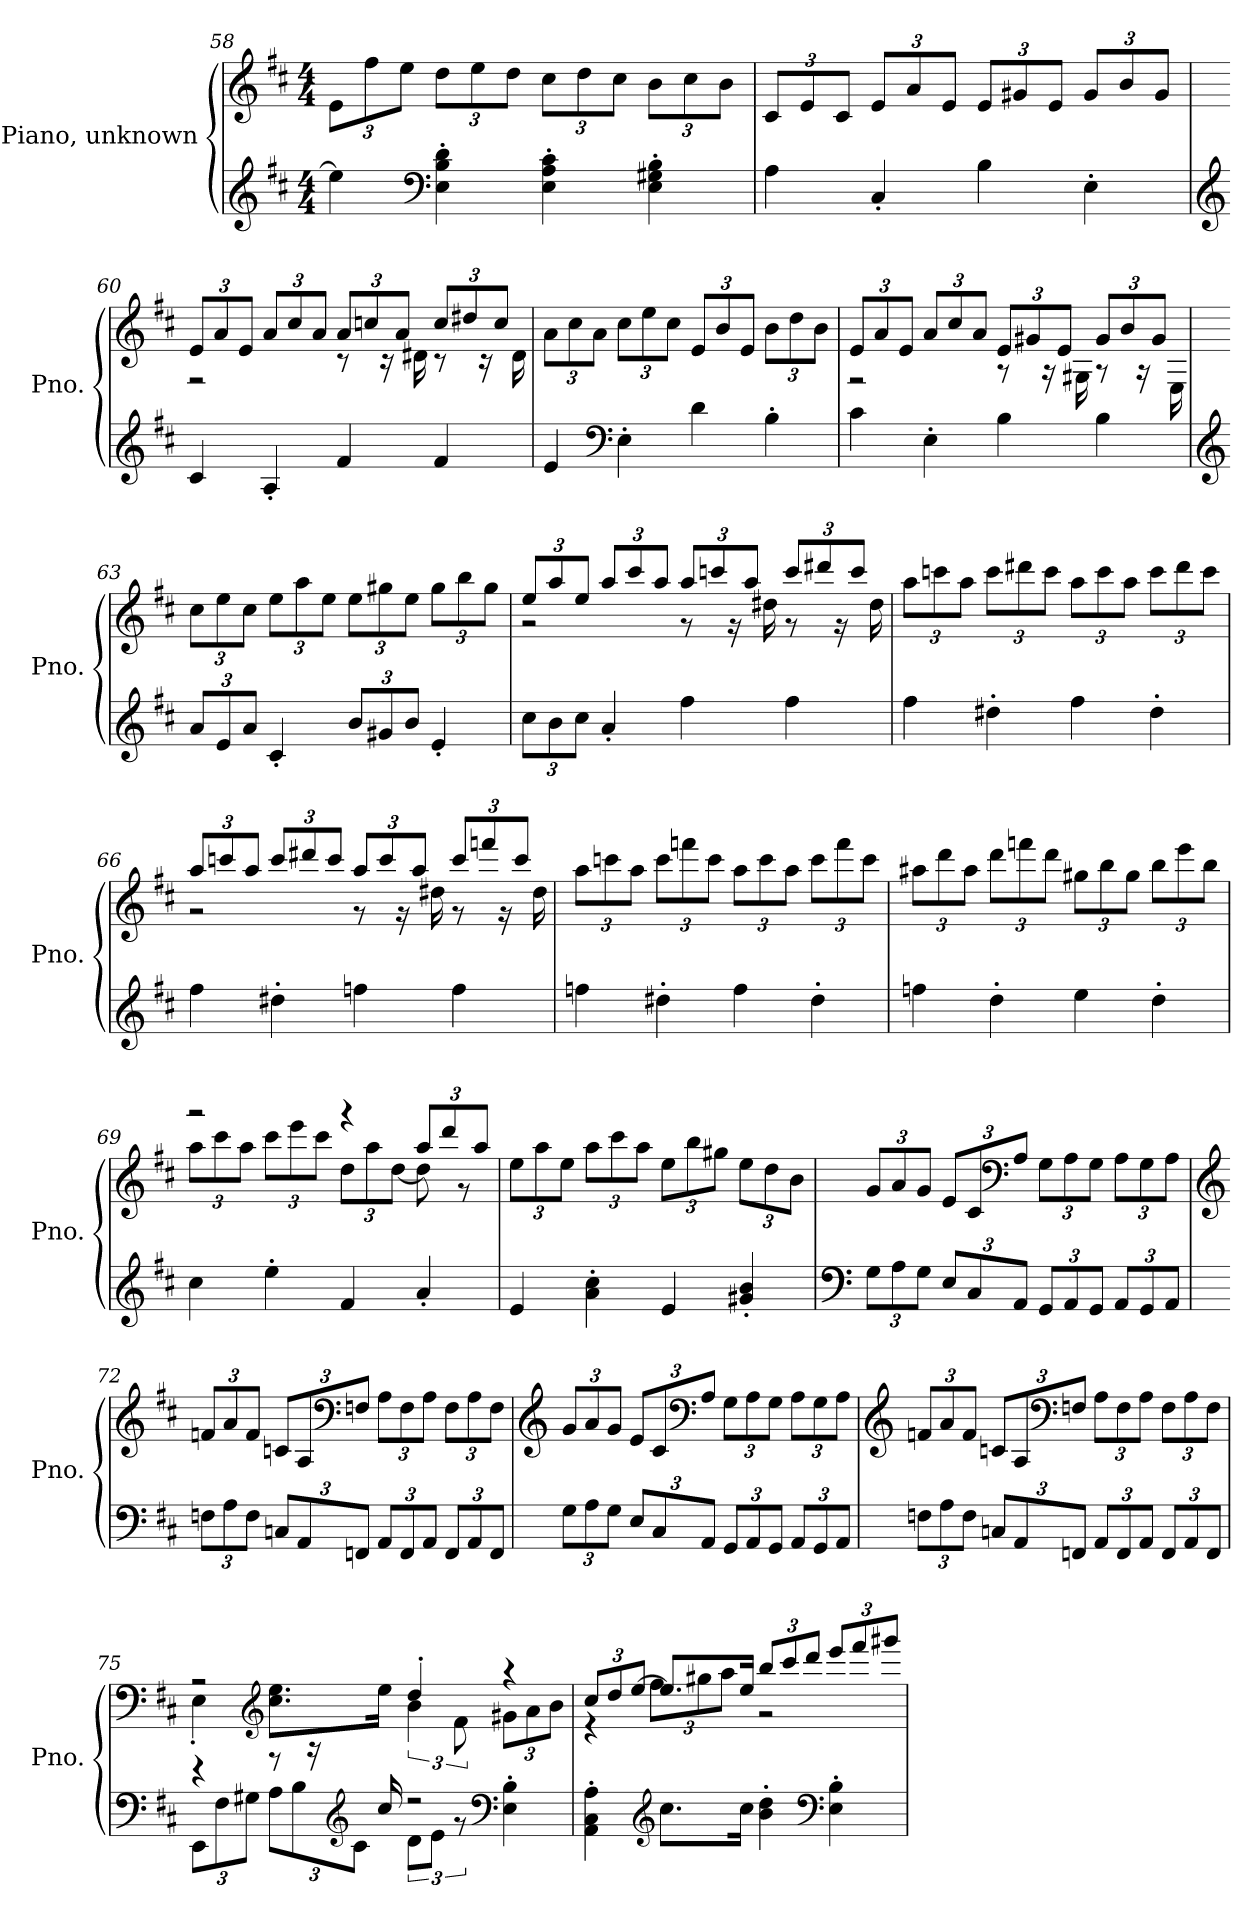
**kern	**kern
*part1	*part1
*staff2	*staff1
*I"Piano, unknown	*
*I'Pno.	*
!!LO:LB:g=z
*clefG2	*clefG2
*k[f#c#]	*k[f#c#]
*M4/4	*M4/4
*	*Xbrackettup
=58	=58
4ee\]	12e\L
.	12ff#\
.	12ee\J
*clefF4	*
4E\' 4B\' 4d\'	12dd\L
.	12ee\
.	12dd\J
4E\' 4A\' 4c#\'	12cc#\L
.	12dd\
.	12cc#\J
4E\' 4G#X\' 4B\'	12b\L
.	12cc#\
.	12b\J
=59	=59
4A\	12c#/L
.	12e/
.	12c#/J
4C#'/	12e/L
.	12a/
.	12e/J
4B\	12e/L
.	12g#X/
.	12e/J
4E'\	12g#/L
.	12b/
.	12g#/J
=60	=60
*clefG2	*
*	*^
4c#/	12e/L	2r
.	12a/	.
.	12e/J	.
4A'/	12a/L	.
.	12cc#/	.
.	12a/J	.
4f#/	12a/L	8r
.	12ccn/	.
.	.	16r
.	12a/J	.
.	.	16d#X\
4f#/	12cc/L	8r
.	12dd#X/	.
.	.	16r
.	12cc/J	.
.	.	16d#\
*	*v	*v
!!LO:LB:g=z
=61	=61
4e/	12a\L
.	12cc#\
.	12a\J
*clefF4	*
4E'\	12cc#\L
.	12ee\
.	12cc#\J
4d\	12e/L
.	12b/
.	12e/J
4B'\	12b\L
.	12dd\
.	12b\J
=62	=62
*	*^
4c#\	12e/L	2r
.	12a/	.
.	12e/J	.
4E'\	12a/L	.
.	12cc#/	.
.	12a/J	.
4B\	12e/L	8r
.	12g#X/	.
.	.	16r
.	12e/J	.
.	.	16G#X\
4B\	12g#/L	8r
.	12b/	.
.	.	16r
.	12g#/J	.
.	.	16E\
*	*v	*v
=63	=63
*clefG2	*
*Xbrackettup	*
12a/L	12cc#\L
12e/	12ee\
12a/J	12cc#\J
4c#'/	12ee\L
.	12aa\
.	12ee\J
12b/L	12ee\L
12g#X/	12gg#X\
12b/J	12ee\J
4e'/	12gg#\L
.	12bb\
.	12gg#\J
!!LO:PB:g=z
=64	=64
*	*^
12cc#\L	12ee/L	2r
12b\	12aa/	.
12cc#\J	12ee/J	.
4a'/	12aa/L	.
.	12ccc#/	.
.	12aa/J	.
4ff#\	12aa/L	8r
.	12cccn/	.
.	.	16r
.	12aa/J	.
.	.	16dd#X\
4ff#\	12ccc/L	8r
.	12ddd#X/	.
.	.	16r
.	12ccc/J	.
.	.	16dd#\
*	*v	*v
=65	=65
4ff#\	12aa\L
.	12cccn\
.	12aa\J
4dd#X'\	12ccc\L
.	12ddd#X\
.	12ccc\J
4ff#\	12aa\L
.	12ccc\
.	12aa\J
4dd#'\	12ccc\L
.	12ddd#\
.	12ccc\J
!!LO:LB:g=z
=66	=66
*	*^
4ff#\	12aa/L	2r
.	12cccn/	.
.	12aa/J	.
4dd#X'\	12ccc/L	.
.	12ddd#X/	.
.	12ccc/J	.
4ffn\	12aa/L	8r
.	12ccc/	.
.	.	16r
.	12aa/J	.
.	.	16dd#X\
4ff\	12ccc/L	8r
.	12fffn/	.
.	.	16r
.	12ccc/J	.
.	.	16dd#\
*	*v	*v
=67	=67
4ffn\	12aa\L
.	12cccn\
.	12aa\J
4dd#X'\	12ccc\L
.	12fffn\
.	12ccc\J
4ff\	12aa\L
.	12ccc\
.	12aa\J
4dd#'\	12ccc\L
.	12fff\
.	12ccc\J
!!LO:LB:g=z
=68	=68
4ffn\	12aa#X\L
.	12ddd\
.	12aa#\J
4dd'\	12ddd\L
.	12fffn\
.	12ddd\J
4ee\	12gg#X\L
.	12bb\
.	12gg#\J
4dd'\	12bb\L
.	12eee\
.	12bb\J
=69	=69
*	*^
4cc#\	2r	12aa\L
.	.	12ccc#\
.	.	12aa\J
4ee'\	.	12ccc#\L
.	.	12eee\
.	.	12ccc#\J
4f#/	4r	12dd\L
.	.	12aa\
.	.	[12dd\J
4a'/	12aa/L	8dd\]
.	12ddd/	.
.	.	8r
.	12aa/J	.
*	*v	*v
!!LO:LB:g=z
=70	=70
4e/	12ee\L
.	12aa\
.	12ee\J
4a\' 4cc#\'	12aa\L
.	12ccc#\
.	12aa\J
4e/	12ee\L
.	12bb\
.	12gg#X\J
4g#X/' 4b/'	12ee\L
.	12dd\
.	12b\J
=71	=71
*clefF4	*
12G\L	12g/L
12A\	12a/
12G\J	12g/J
12E/L	12e/L
12C#/	12c#/
*	*clefF4
12AA/J	12A/J
12GG/L	12G\L
12AA/	12A\
12GG/J	12G\J
12AA/L	12A\L
12GG/	12G\
12AA/J	12A\J
!!LO:LB:g=z
=72	=72
*	*clefG2
12Fn\L	12fn/L
12A\	12a/
12F\J	12f/J
12Cn/L	12cn/L
12AA/	12A/
*	*clefF4
12FFn/J	12Fn/J
12AA/L	12A\L
12FF/	12F\
12AA/J	12A\J
12FF/L	12F\L
12AA/	12A\
12FF/J	12F\J
=73	=73
*	*clefG2
12G\L	12g/L
12A\	12a/
12G\J	12g/J
12E/L	12e/L
12C#/	12c#/
*	*clefF4
12AA/J	12A/J
12GG/L	12G\L
12AA/	12A\
12GG/J	12G\J
12AA/L	12A\L
12GG/	12G\
12AA/J	12A\J
!!LO:LB:g=z
=74	=74
*	*clefG2
12Fn\L	12fn/L
12A\	12a/
12F\J	12f/J
12Cn/L	12cn/L
12AA/	12A/
*	*clefF4
12FFn/J	12Fn/J
12AA/L	12A\L
12FF/	12F\
12AA/J	12A\J
12FF/L	12F\L
12AA/	12A\
12FF/J	12F\J
=75	=75
*^	*^
4r	12EE\L	2r	4E'\
.	12F#\	.	.
.	12G#X\J	.	.
*	*	*clefG2	*
8r	12A\L	.	8.cc#\ 8.ee\L
.	12B\	.	.
16r	.	.	.
*clefG2	*	*	*
.	12c#\J	.	.
16cc#/	.	.	16ee\Jk
*	*brackettup	*	*brackettup
2r	12d\L	4dd'/	6b\
.	12e\J	.	.
.	12r	.	12f#\
*clefF4	*	*	*
*	*	*	*Xbrackettup
.	4E\' 4B\'	4r	12g#X\L
.	.	.	12a\
.	.	.	12b\J
*v	*v	*	*
!!LO:PB:g=z	!!
=76	=76	=76
4AA\' 4C#\' 4A\'	12cc#/L	4r
.	12dd/	.
.	[12ee/J	.
*clefG2	*	*
8.cc#\L	8.ee/L]	12ff#\L
.	.	12gg#X\
.	.	12aa\J
16cc#\Jk	16ee/Jk	.
4b\' 4dd\'	12bb/L	2r
.	12ccc#/	.
.	12ddd/J	.
*clefF4	*	*
4E\' 4B\'	12eee/L	.
.	12fff#/	.
.	12ggg#X/J	.
*	*v	*v
=	=
*-	*-
